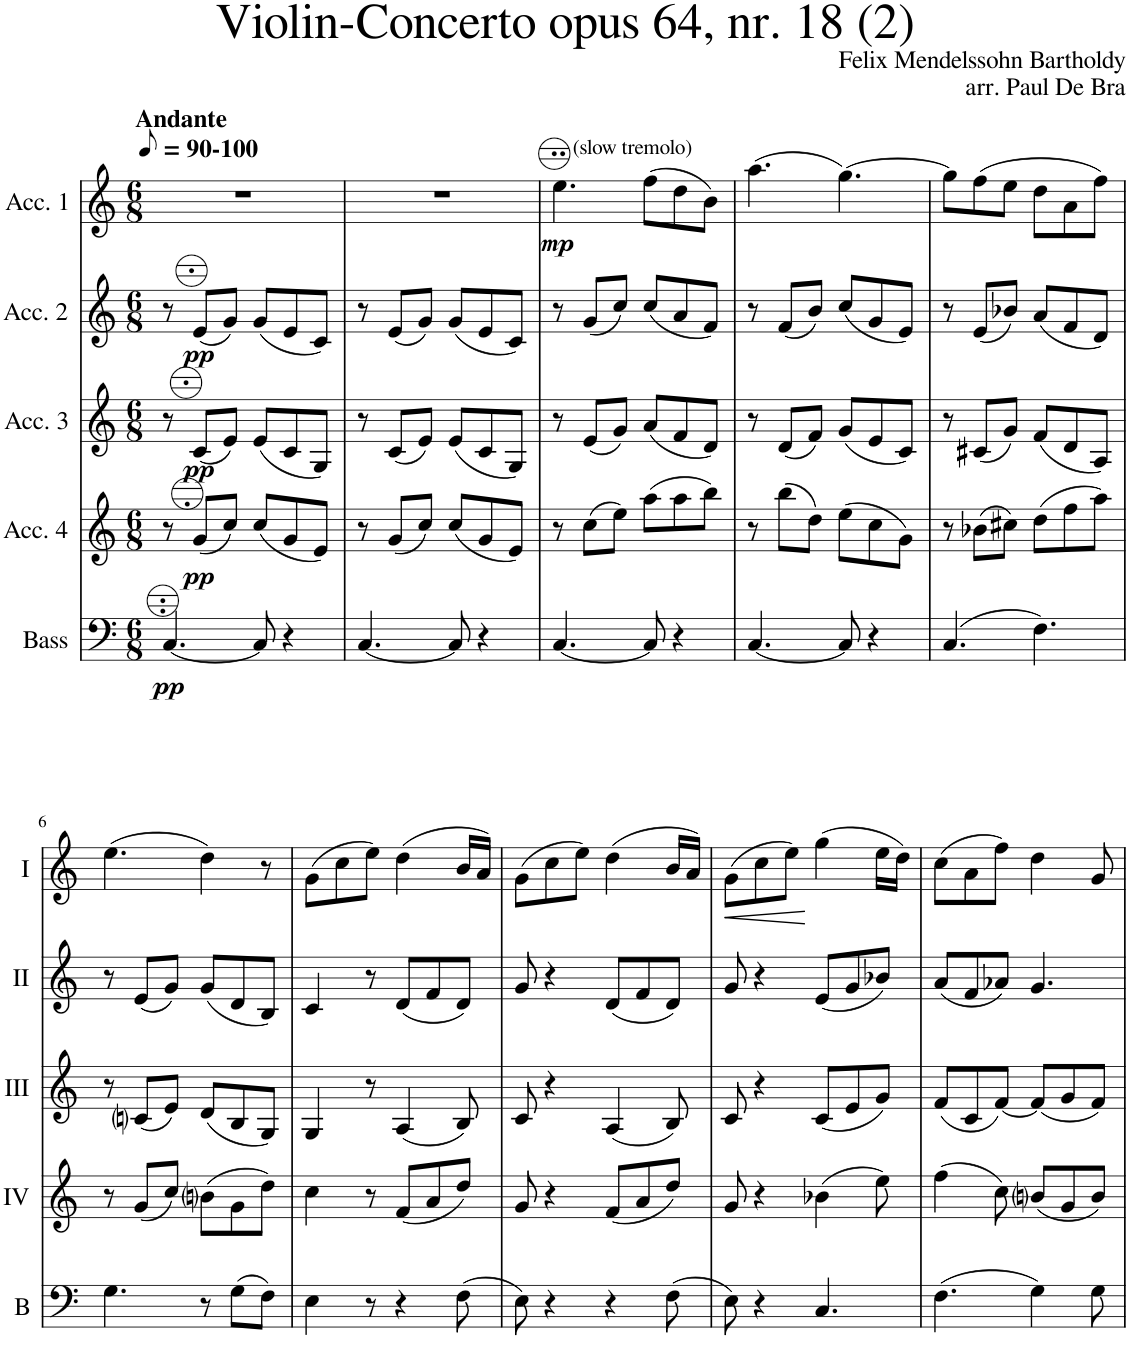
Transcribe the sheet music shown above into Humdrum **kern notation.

**kern	**dynam	**kern	**dynam	**kern	**dynam	**kern	**dynam	**kern	**dynam
*part5	*part5	*part4	*part4	*part3	*part3	*part2	*part2	*part1	*part1
*staff5	*staff5	*staff4	*staff4	*staff3	*staff3	*staff2	*staff2	*staff1	*staff1
*I"Bass	*	*I"Acc. 4	*	*I"Acc. 3	*	*I"Acc. 2	*	*I"Acc. 1	*
*I'B	*	*	*	*	*	*	*	*	*
*clefF4	*	*clefG2	*	*clefG2	*	*clefG2	*	*clefG2	*
*Trd7c12	*	*Trd7c12	*	*	*	*	*	*	*
*k[]	*	*k[]	*	*k[]	*	*k[]	*	*k[]	*
*M6/8	*	*M6/8	*	*M6/8	*	*M6/8	*	*M6/8	*
*MM45	*	*MM45	*	*MM45	*	*MM45	*	*MM45	*
=1	=1	=1	=1	=1	=1	=1	=1	=1	=1
!	!	!	!	!	!	!	!	!LO:TX:a:B:t=-100	!
!	!	!	!	!	!	!	!	!LO:TX:a:B:t=Andante	!
!	!LO:DY:b	!	!	!	!	!	!	!	!
[4.C/	pp	8r	.	8r	.	8r	.	2.r	.
!	!	!	!LO:DY:b	!	!LO:DY:b	!	!LO:DY:b	!	!
.	.	(8g/L	pp	(8c/L	pp	(8e/L	pp	.	.
.	.	8cc/J)	.	8e/J)	.	8g/J)	.	.	.
8C/]	.	(8cc/L	.	(8e/L	.	(8g/L	.	.	.
4r	.	8g/	.	8c/	.	8e/	.	.	.
.	.	8e/J)	.	8G/J)	.	8c/J)	.	.	.
=2	=2	=2	=2	=2	=2	=2	=2	=2	=2
[4.C/	.	8r	.	8r	.	8r	.	2.r	.
.	.	(8g/L	.	(8c/L	.	(8e/L	.	.	.
.	.	8cc/J)	.	8e/J)	.	8g/J)	.	.	.
8C/]	.	(8cc/L	.	(8e/L	.	(8g/L	.	.	.
4r	.	8g/	.	8c/	.	8e/	.	.	.
.	.	8e/J)	.	8G/J)	.	8c/J)	.	.	.
=3	=3	=3	=3	=3	=3	=3	=3	=3	=3
!	!	!	!	!	!	!	!	!LO:TX:a:t=(slow tremolo)	!
!	!	!	!	!	!	!	!	!	!LO:DY:b
[4.C/	.	8r	.	8r	.	8r	.	4.ee\	mp
.	.	(8cc\L	.	(8e/L	.	(8g/L	.	.	.
.	.	8ee\J)	.	8g/J)	.	8cc/J)	.	.	.
8C/]	.	(8aa\L	.	(8a/L	.	(8cc/L	.	(8ff\L	.
4r	.	8aa\	.	8f/	.	8a/	.	8dd\	.
.	.	8bb\J)	.	8d/J)	.	8f/J)	.	8b\J)	.
=4	=4	=4	=4	=4	=4	=4	=4	=4	=4
[4.C/	.	8r	.	8r	.	8r	.	(4.aa\	.
.	.	(8bb\L	.	(8d/L	.	(8f/L	.	.	.
.	.	8dd\J)	.	8f/J)	.	8b/J)	.	.	.
8C/]	.	(8ee\L	.	(8g/L	.	(8cc/L	.	[4.gg\)	.
4r	.	8cc\	.	8e/	.	8g/	.	.	.
.	.	8g\J)	.	8c/J)	.	8e/J)	.	.	.
=5	=5	=5	=5	=5	=5	=5	=5	=5	=5
(4.C/	.	8r	.	8r	.	8r	.	8gg\L]	.
.	.	(8b-X\L	.	(8c#X/L	.	(8e/L	.	(8ff\	.
.	.	8cc#X\J)	.	8g/J)	.	8b-X/J)	.	8ee\J	.
4.F\)	.	(8dd\L	.	(8f/L	.	(8a/L	.	8dd\L	.
.	.	8ff\	.	8d/	.	8f/	.	8a\	.
.	.	8aa\J)	.	8A/J)	.	8d/J)	.	8ff\J)	.
!!LO:LB:g=z
=6	=6	=6	=6	=6	=6	=6	=6	=6	=6
4.G\	.	8r	.	8r	.	8r	.	(4.ee\	.
.	.	(8g/L	.	(8cni/L	.	(8e/L	.	.	.
.	.	8cc/J)	.	8e/J)	.	8g/J)	.	.	.
8r	.	(8bni\L	.	(8d/L	.	(8g/L	.	4dd\)	.
(8G\L	.	8g\	.	8B/	.	8d/	.	.	.
8F\J)	.	8dd\J)	.	8G/J)	.	8B/J)	.	8r	.
=7	=7	=7	=7	=7	=7	=7	=7	=7	=7
4E\	.	4cc\	.	4G/	.	4c/	.	(8g\L	.
.	.	.	.	.	.	.	.	8cc\	.
8r	.	8r	.	8r	.	8r	.	8ee\J)	.
4r	.	(8f/L	.	(4A/	.	(8d/L	.	(4dd\	.
.	.	8a/	.	.	.	8f/	.	.	.
(8F\	.	8dd/J)	.	8B/)	.	8d/J)	.	16b/LL	.
.	.	.	.	.	.	.	.	16a/JJ)	.
=8	=8	=8	=8	=8	=8	=8	=8	=8	=8
8E\)	.	8g/	.	8c/	.	8g/	.	(8g\L	.
4r	.	4r	.	4r	.	4r	.	8cc\	.
.	.	.	.	.	.	.	.	8ee\J)	.
4r	.	(8f/L	.	(4A/	.	(8d/L	.	(4dd\	.
.	.	8a/	.	.	.	8f/	.	.	.
(8F\	.	8dd/J)	.	8B/)	.	8d/J)	.	16b/LL	.
.	.	.	.	.	.	.	.	16a/JJ)	.
=9	=9	=9	=9	=9	=9	=9	=9	=9	=9
!	!	!	!	!	!	!	!	!	!LO:HP:b
8E\)	.	8g/	.	8c/	.	8g/	.	(8g\L	<
4r	.	4r	.	4r	.	4r	.	8cc\	.
.	.	.	.	.	.	.	.	8ee\J)	.
4.C/	.	(4b-X\	.	(8c/L	.	(8e/L	.	(4gg\	[
.	.	.	.	8e/	.	8g/	.	.	.
.	.	8ee\)	.	8g/J)	.	8b-X/J)	.	16ee\LL	.
.	.	.	.	.	.	.	.	16dd\JJ)	.
=10	=10	=10	=10	=10	=10	=10	=10	=10	=10
(4.F\	.	(4ff\	.	(8f/L	.	(8a/L	.	(8cc\L	.
.	.	.	.	8c/	.	8f/	.	8a\	.
.	.	8cc\)	.	[8f/J)	.	8a-X/J)	.	8ff\J)	.
4G\)	.	(8bni/L	.	(8f/L]	.	4.g/	.	4dd\	.
.	.	8g/	.	8g/	.	.	.	.	.
8G\	.	8b/J)	.	8f/J)	.	.	.	8g/	.
=	=	=	=	=	=	=	=	=	=
*-	*-	*-	*-	*-	*-	*-	*-	*-	*-
